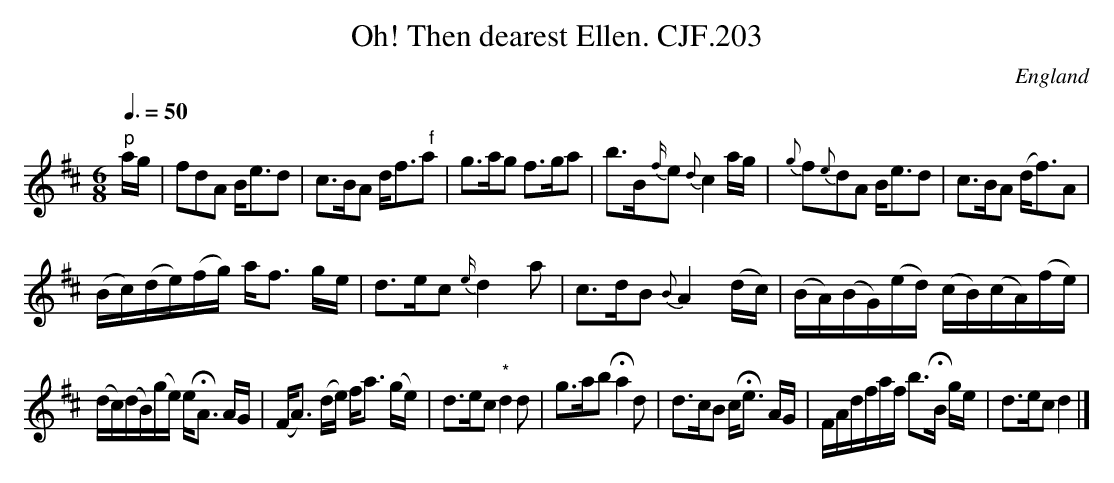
X:1
T:Oh! Then dearest Ellen. CJF.203
O:England
M:6/8
L:1/8
Q:3/8=50
K:D major
"p"a/g/|fdA B<ed|c>BA d<f" f"a|g>ag f>ga|\
b>B{f/}e {d}c2a/g/|{g}f{e}dA B<ed|c>BA (d<f)A|!
(B/c/)(d/e/)(f/g/) a<f g/e/|d>ec{e/}d2a|c>dB{B}A2(d/c/)|\
(B/A/)(B/G/)(e/d/) (c/B/)(c/A/)(f/e/)|!
(d/c/)(d/B/)(g/e/) e<HA A/G/|\
(F<A) (d/e/) f<a (g/e/)|d>ec"*"d2d|\
g>abHa2d|d>cB c<He A/G/|F/A/d/f/a/f/ b>HB g/e/|d>ecd2|]
